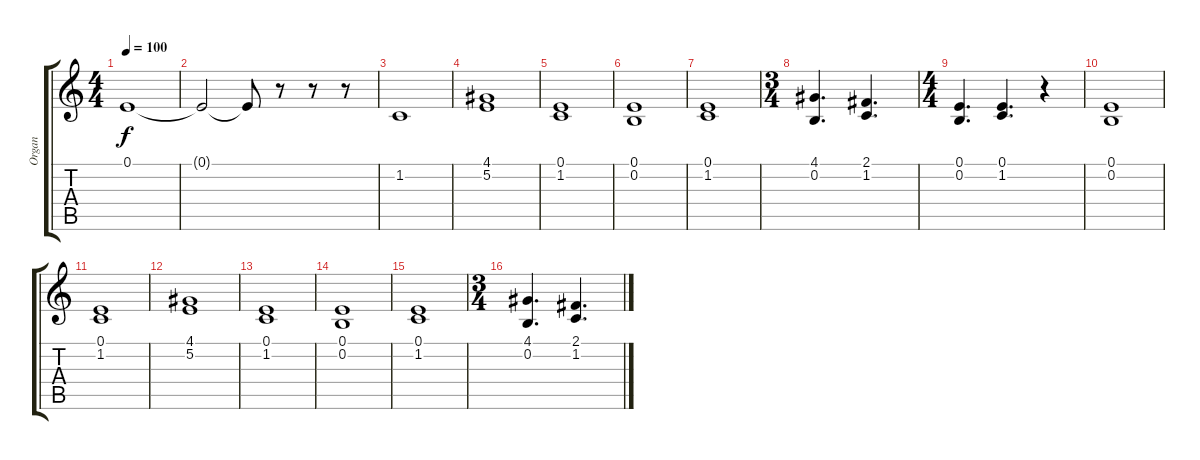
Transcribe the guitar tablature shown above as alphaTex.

\track ("Organ" "Organ") {instrument percussiveorgan}
\staff {score tabs}
\tuning (E4 B3 G3 D3 A2 E2) {hide}
\ts (4 4)
\tempo 100
\clef g2
\ks c
0.1.1{dy f} |
0.1{t}.2 0.1{t}.8 r.8 r.8 r.8 |
1.2.1 |
(4.1 5.2).1 |
(0.1 1.2).1 |
(0.1 0.2).1 |
(0.1 1.2).1 |
\ts (3 4)
(4.1 0.2).4{d} (2.1 1.2).4{d} |
\ts (4 4)
(0.1 0.2).4{d} (0.1 1.2).4{d} r.4 |
(0.1 0.2).1 |
(0.1 1.2).1 |
(4.1 5.2).1 |
(0.1 1.2).1 |
(0.1 0.2).1 |
(0.1 1.2).1 |
\ts (3 4)
(4.1 0.2).4{d} (2.1 1.2).4{d}
